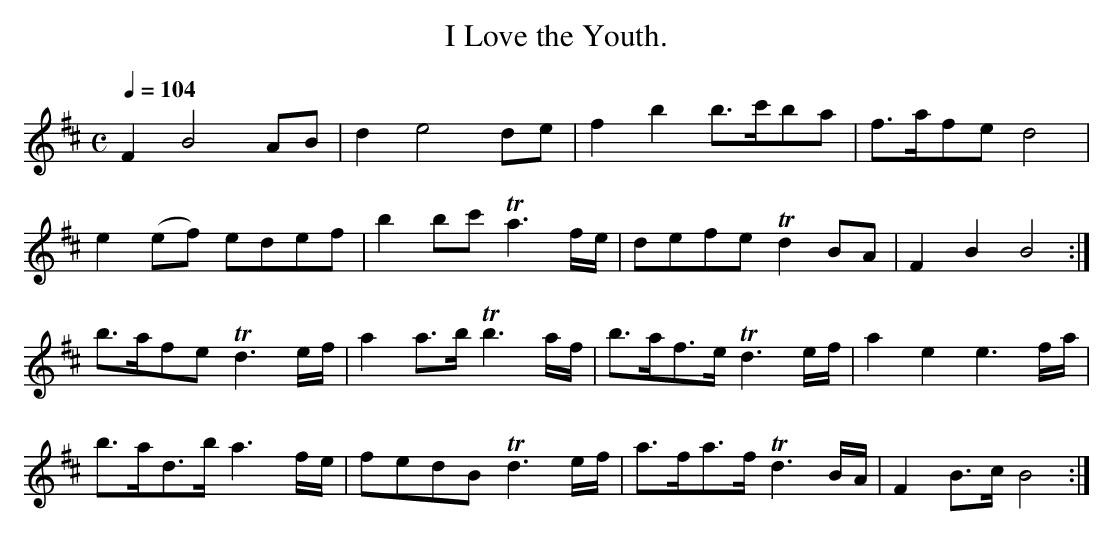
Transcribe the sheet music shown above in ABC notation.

X:1
T:I Love the Youth.
M:C
L:1/8
Q:1/4=104
K:B Minor
F2 B4    AB  |d2 e4    de   |f2 b2   b>c'ba   |f>afe  d4    |
e2(ef) edef  |b2 bc' Ta3f/e/|defe  Td2  BA   |F2 B2  B4   :|
b>afe Td3e/f/|a2 a>b Tb3a/f/|b>af>e Td3   e/f/|a2 e2  e3f/a/|
b>ad>b a3f/e/|fedB  Td3e/f/|a>fa>f Td3   B/A/|F2 B>c B4   :|
